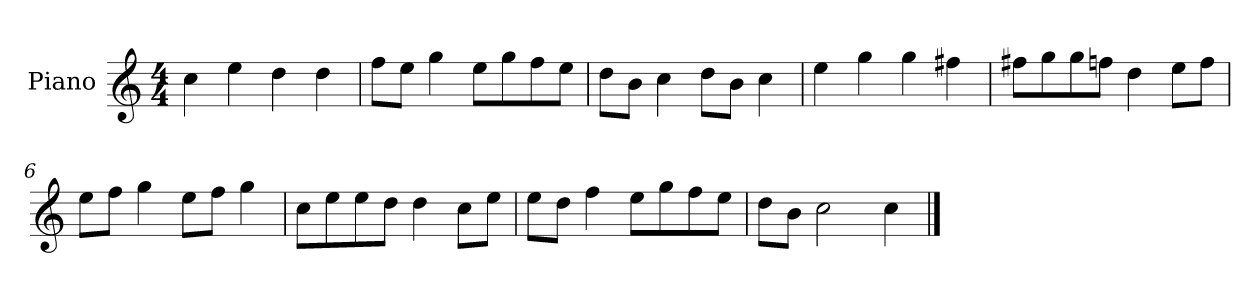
**kern
*part1
*staff1
*I"Piano
*I'P-no
*clefG2
*k[]
*M4/4
*MM90
=1
4cc\
4ee\
4dd\
4dd\
=2
8ff\L
8ee\J
4gg\
8ee\L
8gg\
8ff\
8ee\J
=3
8dd\L
8b\J
4cc\
8dd\L
8b\J
4cc\
=4
4ee\
4gg\
4gg\
4ff#X\
=5
8ff#X\L
8gg\
8gg\
8ffn\J
4dd\
8ee\L
8ff\J
=6
8ee\L
8ff\J
4gg\
8ee\L
8ff\J
4gg\
!!LO:LB:g=z
=7
8cc\L
8ee\
8ee\
8dd\J
4dd\
8cc\L
8ee\J
=8
8ee\L
8dd\J
4ff\
8ee\L
8gg\
8ff\
8ee\J
=9
8dd\L
8b\J
2cc\
4cc\
==
*-
